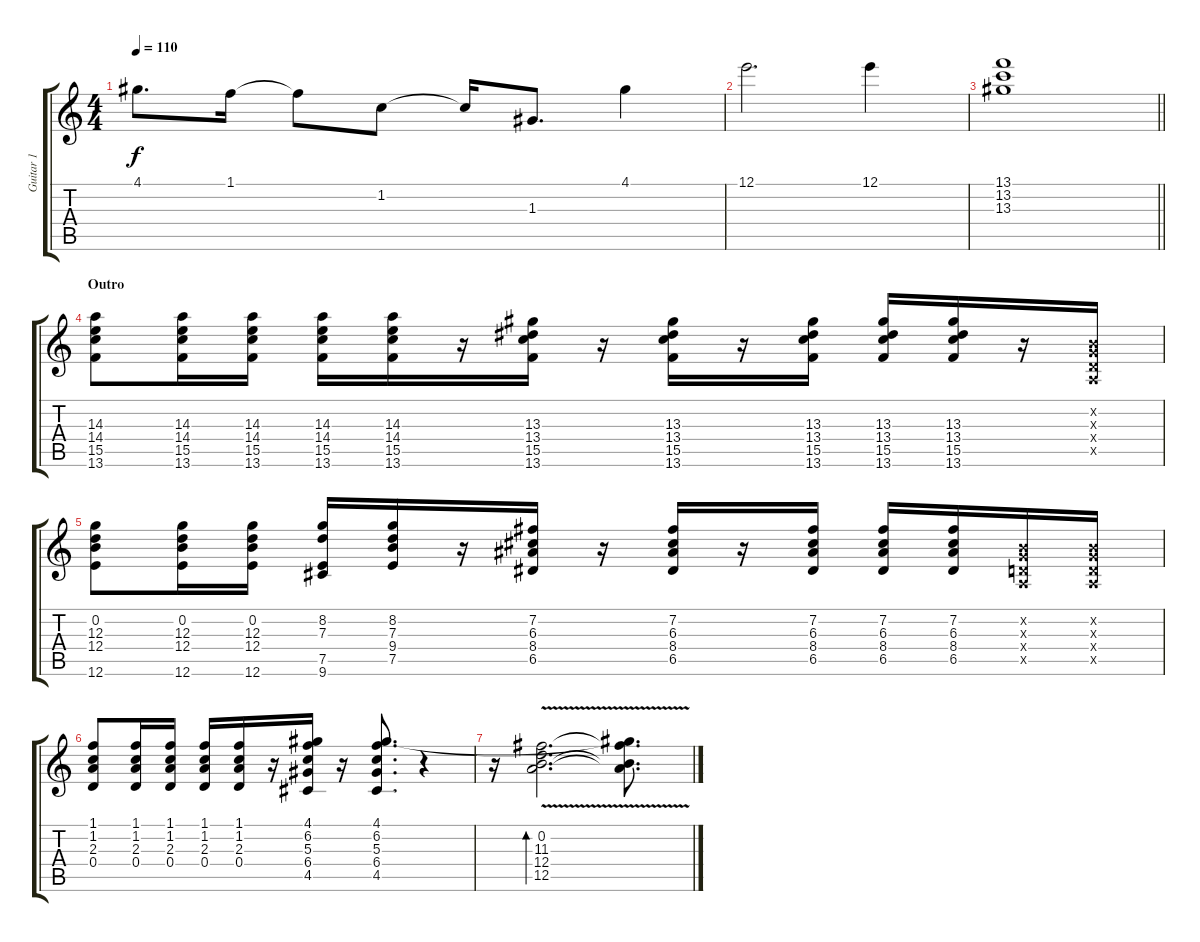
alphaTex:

\track ("Guitar 1" "Guitar 1") {instrument electricguitarjazz}
\staff {score tabs}
\tuning (E4 B3 G3 D3 A2 E2) {hide}
\ts (4 4)
\tempo 110
\clef g2
\ks c
4.1.8{d dy f} 1.1.16 1.1{t}.8 1.2.8 1.2{t}.16 1.3.8{d} 4.1.4 |
12.1.2{d} 12.1.4 |
\barLineRight lightlight
(13.1 13.2 13.3).1 |
\section ("" "Outro")
(14.3 14.4 15.5 13.6).8 (14.3 14.4 15.5 13.6).16 (14.3 14.4 15.5 13.6).16 (14.3 14.4 15.5 13.6).16 (14.3 14.4 15.5 13.6).16 r.16 (13.3 13.4 15.5 13.6).16 r.16 (13.3 13.4 15.5 13.6).16 r.16 (13.3 13.4 15.5 13.6).16 (13.3 13.4 15.5 13.6).16 (13.3 13.4 15.5 13.6).16 r.16 (0.2{x} 0.3{x} 0.4{x} 0.5{x}).16 |
(0.2 12.3 12.4 12.6).8 (0.2 12.3 12.4 12.6).16 (0.2 12.3 12.4 12.6).16 (8.2 7.3 7.5 9.6).16 (8.2 7.3 9.4 7.5).16 r.16 (7.2 6.3 8.4 6.5).16 r.16 (7.2 6.3 8.4 6.5).16 r.16 (7.2 6.3 8.4 6.5).16 (7.2 6.3 8.4 6.5).16 (7.2 6.3 8.4 6.5).16 (0.2{x} 0.3{x} 0.4{x} 0.5{x}).16 (0.2{x} 0.3{x} 0.4{x} 0.5{x}).16 |
(1.1 1.2 2.3 0.4).8 (1.1 1.2 2.3 0.4).16 (1.1 1.2 2.3 0.4).16 (1.1 1.2 2.3 0.4).16 (1.1 1.2 2.3 0.4).16 r.16 (4.1 6.2 5.3 6.4 4.5).16 r.16 (4.1 6.2 5.3 6.4 4.5).8{d} r.4 |
r.16 (0.2{v} 11.3{v} 12.4{v} 12.5{v}).2{d bd 240} (4.1{v t} 0.2{v t} 11.3{v t} 12.5{v t}).8{d txt ""}
